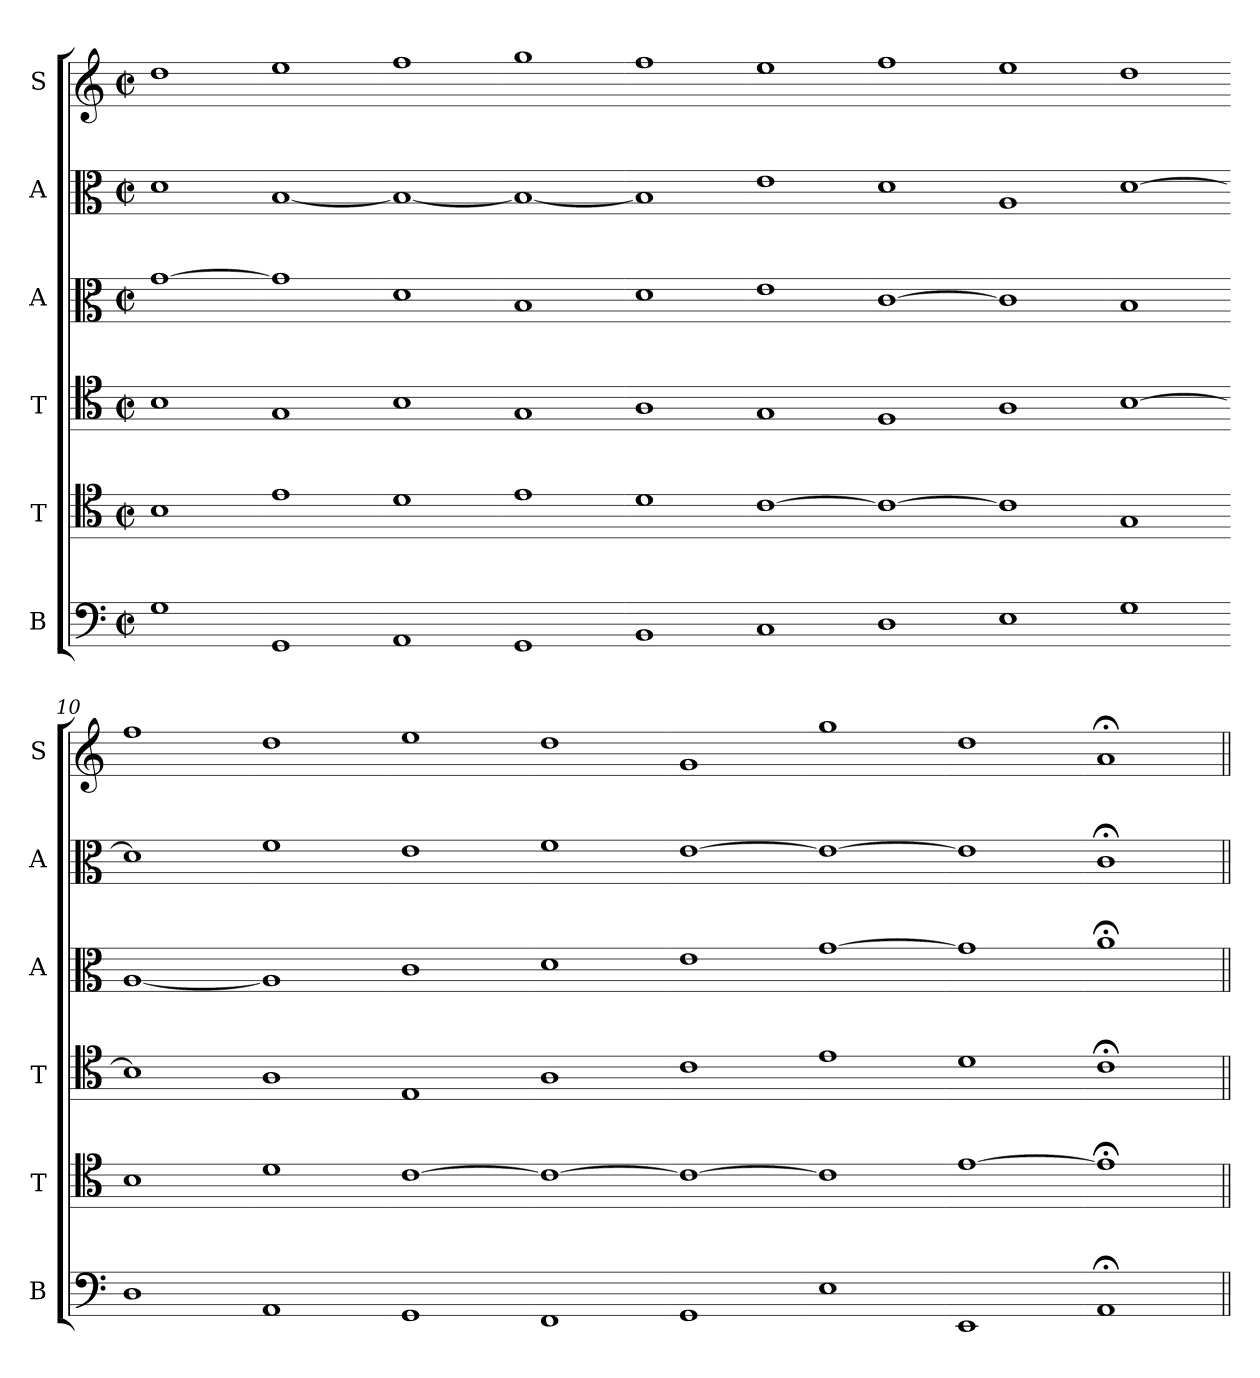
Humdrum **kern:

**kern	**kern	**kern	**kern	**kern	**kern
*part6	*part5	*part4	*part3	*part2	*part1
*staff6	*staff5	*staff4	*staff3	*staff2	*staff1
*I"B	*I"T	*I"T	*I"A	*I"A	*I"S
*I'B	*I'T	*I'T	*I'A	*I'A	*I'S
*clefF4	*clefC4	*clefC4	*clefC3	*clefC3	*clefG2
*k[]	*k[]	*k[]	*k[]	*k[]	*k[]
*M2/2	*M2/2	*M2/2	*M2/2	*M2/2	*M2/2
*met(c|)	*met(c|)	*met(c|)	*met(c|)	*met(c|)	*met(c|)
*MM208	*MM208	*MM208	*MM208	*MM208	*MM208
=1	=1	=1	=1	=1	=1
1G	1B	1B	[1g	1d	1dd
=2-	=2-	=2-	=2-	=2-	=2-
1GG	1e	1G	1g]	[1B	1ee
=3-	=3-	=3-	=3-	=3-	=3-
1AA	1d	1B	1d	1B_	1ff
=4-	=4-	=4-	=4-	=4-	=4-
1GG	1e	1G	1B	1B_	1gg
=5-	=5-	=5-	=5-	=5-	=5-
1BB	1d	1A	1d	1B]	1ff
=6-	=6-	=6-	=6-	=6-	=6-
1C	[1c	1G	1e	1e	1ee
=7-	=7-	=7-	=7-	=7-	=7-
1D	1c_	1F	[1c	1d	1ff
=8-	=8-	=8-	=8-	=8-	=8-
1E	1c]	1A	1c]	1A	1ee
=9-	=9-	=9-	=9-	=9-	=9-
1G	1G	[1B	1B	[1d	1dd
=10-	=10-	=10-	=10-	=10-	=10-
1D	1B	1B]	[1A	1d]	1ff
=11-	=11-	=11-	=11-	=11-	=11-
1AA	1d	1A	1A]	1f	1dd
=12-	=12-	=12-	=12-	=12-	=12-
1GG	[1c	1E	1c	1e	1ee
=13-	=13-	=13-	=13-	=13-	=13-
1FF	1c_	1A	1d	1f	1dd
=14-	=14-	=14-	=14-	=14-	=14-
1GG	1c_	1c	1e	[1e	1g
=15-	=15-	=15-	=15-	=15-	=15-
1E	1c]	1e	[1g	1e_	1gg
=16-	=16-	=16-	=16-	=16-	=16-
1EE	[1e	1d	1g]	1e]	1dd
=17-	=17-	=17-	=17-	=17-	=17-
1AA;<	1e;<]	1c;<	1a;<	1c;	1a;<
=||	=||	=||	=||	=||	=||
*-	*-	*-	*-	*-	*-
